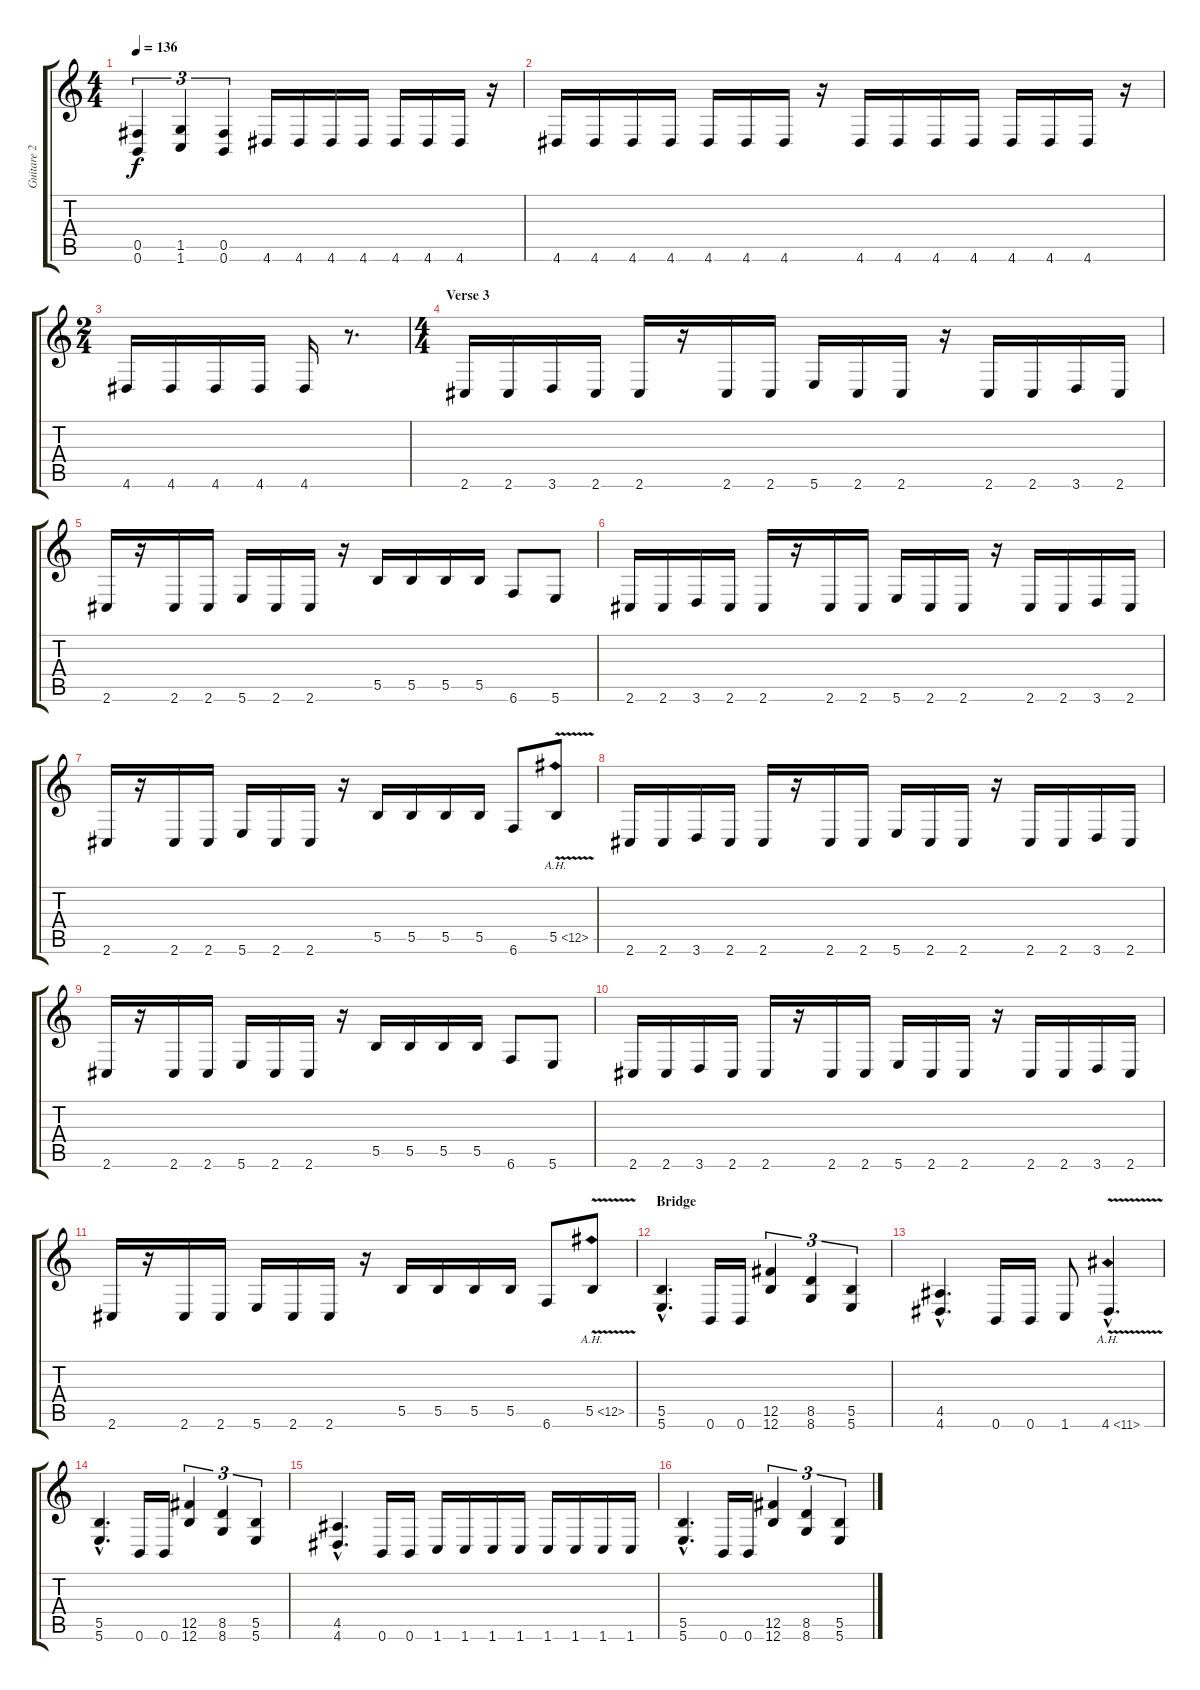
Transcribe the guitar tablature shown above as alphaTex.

\track ("Guitare 2" "Guitare 2") {instrument distortionguitar}
\staff {score tabs}
\tuning (Db4 Ab3 E3 B2 Gb2 B1) {hide}
\ts (4 4)
\tempo 136
\clef g2
\ks c
(0.5 0.6).4{tu (3 2) dy f} (1.5 1.6).4{tu (3 2)} (0.5 0.6).4{tu (3 2)} 4.6.16 4.6.16 4.6.16 4.6.16 4.6.16 4.6.16 4.6.16 r.16 |
4.6.16 4.6.16 4.6.16 4.6.16 4.6.16 4.6.16 4.6.16 r.16 4.6.16 4.6.16 4.6.16 4.6.16 4.6.16 4.6.16 4.6.16 r.16 |
\ts (2 4)
4.6.16 4.6.16 4.6.16 4.6.16 4.6.16 r.8{d} |
\ts (4 4)
\section ("" "Verse 3")
2.6.16 2.6.16 3.6.16 2.6.16 2.6.16 r.16 2.6.16 2.6.16 5.6.16 2.6.16 2.6.16 r.16 2.6.16 2.6.16 3.6.16 2.6.16 |
2.6.16 r.16 2.6.16 2.6.16 5.6.16 2.6.16 2.6.16 r.16 5.5.16 5.5.16 5.5.16 5.5.16 6.6.8 5.6.8 |
2.6.16 2.6.16 3.6.16 2.6.16 2.6.16 r.16 2.6.16 2.6.16 5.6.16 2.6.16 2.6.16 r.16 2.6.16 2.6.16 3.6.16 2.6.16 |
2.6.16 r.16 2.6.16 2.6.16 5.6.16 2.6.16 2.6.16 r.16 5.5.16 5.5.16 5.5.16 5.5.16 6.6.8 5.5{ah 7 v}.8 |
2.6.16 2.6.16 3.6.16 2.6.16 2.6.16 r.16 2.6.16 2.6.16 5.6.16 2.6.16 2.6.16 r.16 2.6.16 2.6.16 3.6.16 2.6.16 |
2.6.16 r.16 2.6.16 2.6.16 5.6.16 2.6.16 2.6.16 r.16 5.5.16 5.5.16 5.5.16 5.5.16 6.6.8 5.6.8 |
2.6.16 2.6.16 3.6.16 2.6.16 2.6.16 r.16 2.6.16 2.6.16 5.6.16 2.6.16 2.6.16 r.16 2.6.16 2.6.16 3.6.16 2.6.16 |
2.6.16 r.16 2.6.16 2.6.16 5.6.16 2.6.16 2.6.16 r.16 5.5.16 5.5.16 5.5.16 5.5.16 6.6.8 5.5{ah 7 v}.8 |
\section ("" "Bridge")
(5.5{hac} 5.6{hac}).4{d} 0.6.16 0.6.16 (12.5 12.6).4{tu (3 2)} (8.5 8.6).4{tu (3 2)} (5.5 5.6).4{tu (3 2)} |
(4.5{hac} 4.6{hac}).4{d} 0.6.16 0.6.16 1.6.8 4.6{ah 7 v hac}.4{d} |
(5.5{hac} 5.6{hac}).4{d} 0.6.16 0.6.16 (12.5 12.6).4{tu (3 2)} (8.5 8.6).4{tu (3 2)} (5.5 5.6).4{tu (3 2)} |
(4.5{hac} 4.6{hac}).4{d} 0.6.16 0.6.16 1.6.16 1.6.16 1.6.16 1.6.16 1.6.16 1.6.16 1.6.16 1.6.16 |
(5.5{hac} 5.6{hac}).4{d} 0.6.16 0.6.16 (12.5 12.6).4{tu (3 2)} (8.5 8.6).4{tu (3 2)} (5.5 5.6).4{tu (3 2)}
